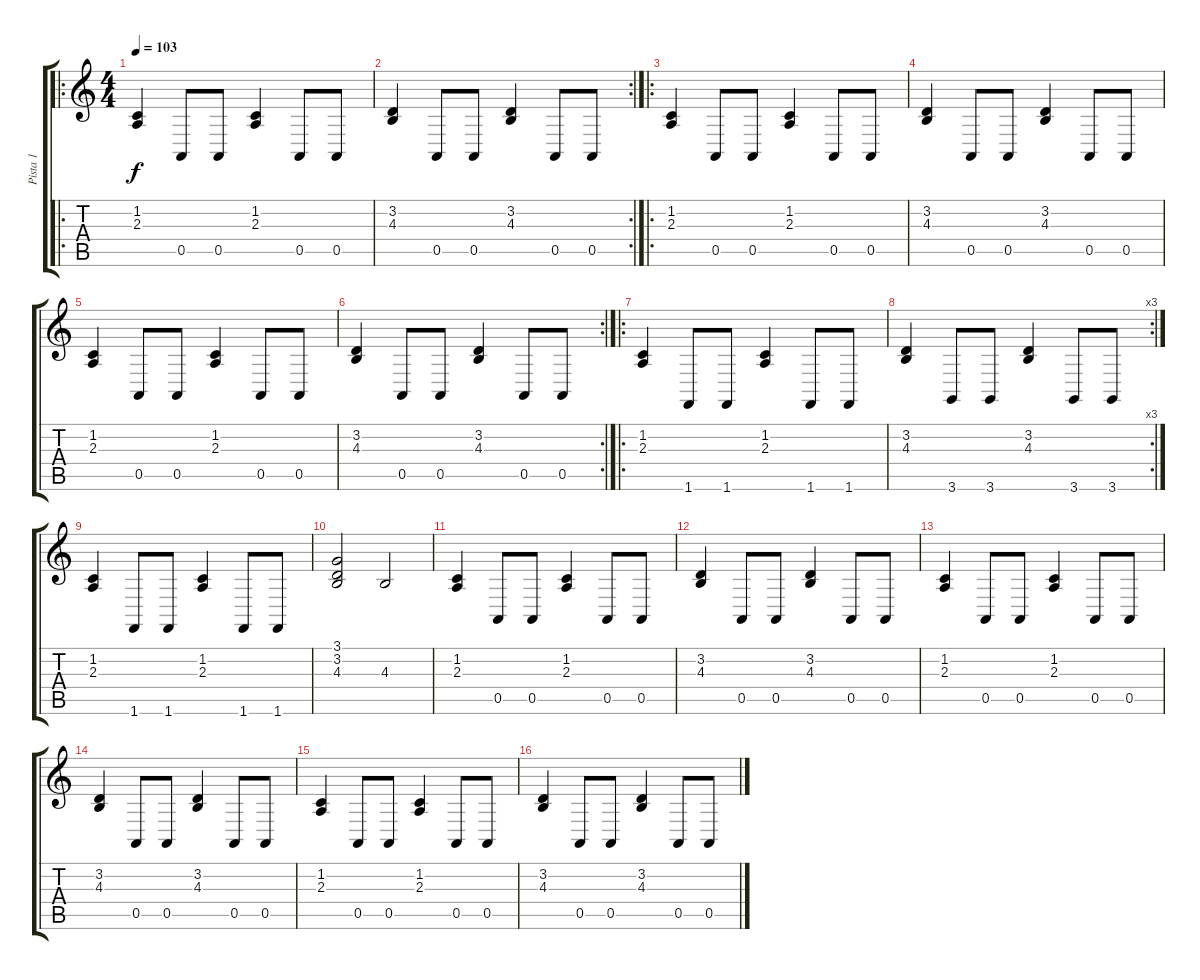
\track ("Pista 1" "Pista 1") {instrument acousticgrandpiano}
\staff {score tabs}
\tuning (E4 B3 G3 D3 A2 E2) {hide}
\ro
\ts (4 4)
\tempo 103
\clef g2
\ks c
(1.2 2.3).4{dy f instrument acousticgrandpiano} 0.5.8 0.5.8 (1.2 2.3).4 0.5.8 0.5.8 |
\rc 2
(3.2 4.3).4 0.5.8 0.5.8 (3.2 4.3).4 0.5.8 0.5.8 |
\ro
(1.2 2.3).4 0.5.8 0.5.8 (1.2 2.3).4 0.5.8 0.5.8 |
(3.2 4.3).4 0.5.8 0.5.8 (3.2 4.3).4 0.5.8 0.5.8 |
(1.2 2.3).4 0.5.8 0.5.8 (1.2 2.3).4 0.5.8 0.5.8 |
\rc 2
(3.2 4.3).4 0.5.8 0.5.8 (3.2 4.3).4 0.5.8 0.5.8 |
\ro
(1.2 2.3).4 1.6.8 1.6.8 (1.2 2.3).4 1.6.8 1.6.8 |
\rc 3
(3.2 4.3).4 3.6.8 3.6.8 (3.2 4.3).4 3.6.8 3.6.8 |
(1.2 2.3).4 1.6.8 1.6.8 (1.2 2.3).4 1.6.8 1.6.8 |
(3.1 3.2 4.3).2 4.3.2 |
(1.2 2.3).4 0.5.8 0.5.8 (1.2 2.3).4 0.5.8 0.5.8 |
(3.2 4.3).4 0.5.8 0.5.8 (3.2 4.3).4 0.5.8 0.5.8 |
(1.2 2.3).4 0.5.8 0.5.8 (1.2 2.3).4 0.5.8 0.5.8 |
(3.2 4.3).4 0.5.8 0.5.8 (3.2 4.3).4 0.5.8 0.5.8 |
(1.2 2.3).4 0.5.8 0.5.8 (1.2 2.3).4 0.5.8 0.5.8 |
(3.2 4.3).4 0.5.8 0.5.8 (3.2 4.3).4 0.5.8 0.5.8
